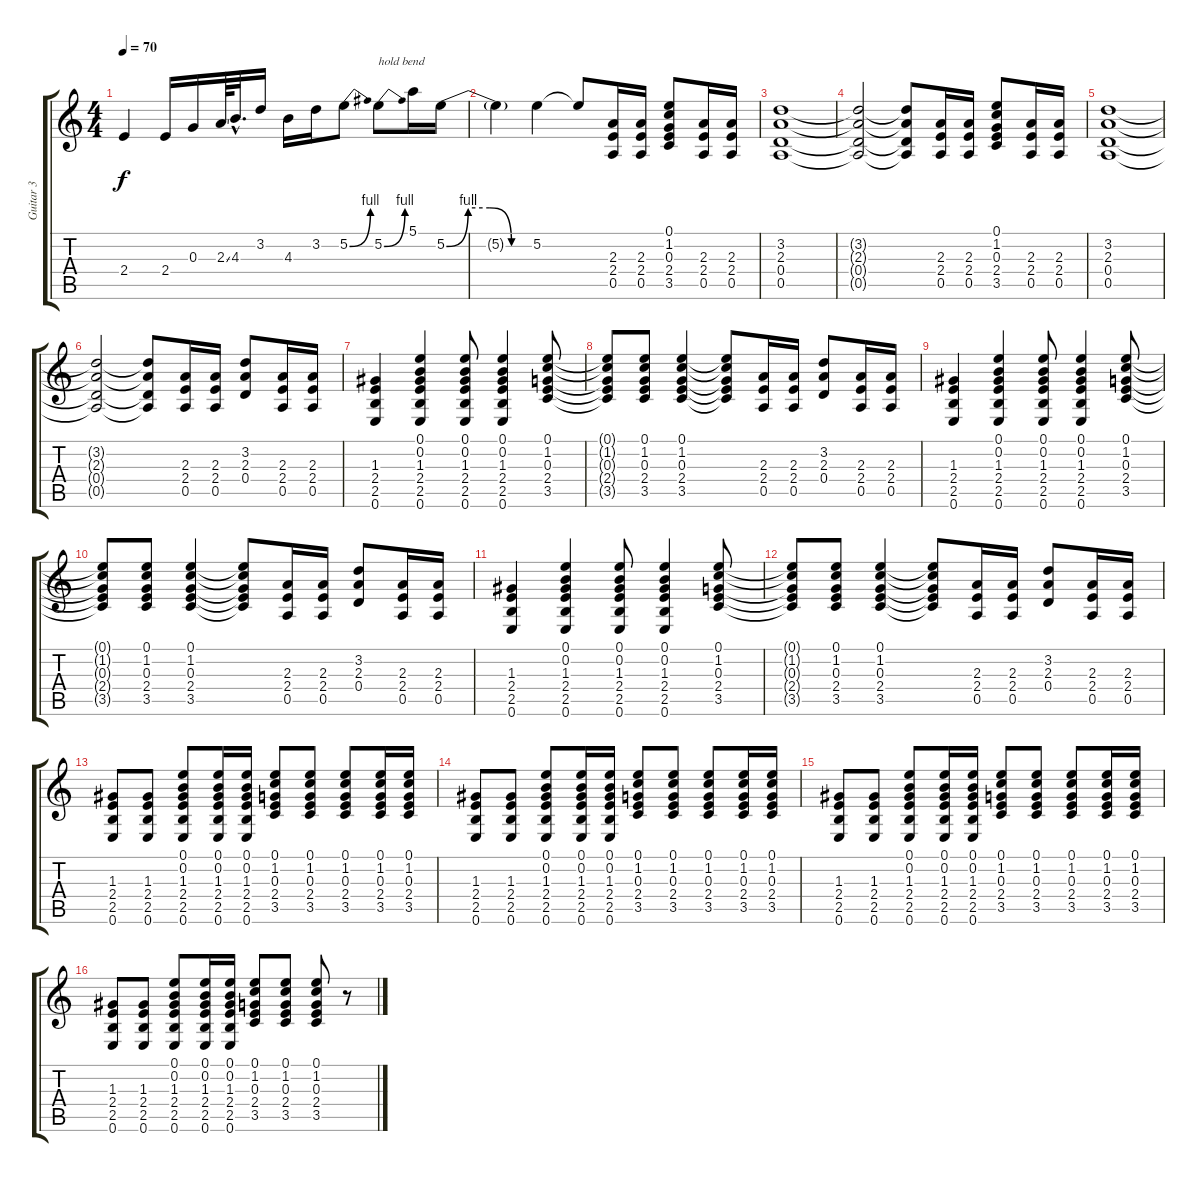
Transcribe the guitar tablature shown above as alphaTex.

\track ("Guitar 3" "Guitar 3") {instrument overdrivenguitar}
\staff {score tabs}
\tuning (E4 B3 G3 D3 A2 E2) {hide}
\ts (4 4)
\tempo 70
\clef g2
\ks c
2.4.4{dy f} 2.4.16 0.3.16 2.3{ss}.64 4.3{hac}.32{d} 3.2.16 4.3.16 3.2.16 5.2{be (bend 0 0 60 4)}.8 5.2{be (bend 0 0 60 4)}.8{txt "hold bend"} 5.1.16 5.2{be (custom 0 0 15 4 30 4 45 0 60 0)}.16 |
5.2{t}.4 5.2.4 5.2{t}.8 (2.3 2.4 0.5).16 (2.3 2.4 0.5).16 (0.1 1.2 0.3 2.4 3.5).8 (2.3 2.4 0.5).16 (2.3 2.4 0.5).16 |
(3.2 2.3 0.4 0.5).1 |
(3.2{t} 2.3{t} 0.4{t} 0.5{t}).2 (3.2{t} 2.3{t} 0.4{t} 0.5{t}).8 (2.3 2.4 0.5).16 (2.3 2.4 0.5).16 (0.1 1.2 0.3 2.4 3.5).8 (2.3 2.4 0.5).16 (2.3 2.4 0.5).16 |
(3.2 2.3 0.4 0.5).1 |
(3.2{t} 2.3{t} 0.4{t} 0.5{t}).2 (3.2{t} 2.3{t} 0.4{t} 0.5{t}).8 (2.3 2.4 0.5).16 (2.3 2.4 0.5).16 (3.2 2.3 0.4).8 (2.3 2.4 0.5).16 (2.3 2.4 0.5).16 |
(1.3 2.4 2.5 0.6).4 (0.1 0.2 1.3 2.4 2.5 0.6).4 (0.1 0.2 1.3 2.4 2.5 0.6).8 (0.1 0.2 1.3 2.4 2.5 0.6).4 (0.1 1.2 0.3 2.4 3.5).8 |
(0.1{t} 1.2{t} 0.3{t} 2.4{t} 3.5{t}).8 (0.1 1.2 0.3 2.4 3.5).8 (0.1 1.2 0.3 2.4 3.5).4 (0.1{t} 1.2{t} 0.3{t} 2.4{t} 3.5{t}).8 (2.3 2.4 0.5).16 (2.3 2.4 0.5).16 (3.2 2.3 0.4).8 (2.3 2.4 0.5).16 (2.3 2.4 0.5).16 |
(1.3 2.4 2.5 0.6).4 (0.1 0.2 1.3 2.4 2.5 0.6).4 (0.1 0.2 1.3 2.4 2.5 0.6).8 (0.1 0.2 1.3 2.4 2.5 0.6).4 (0.1 1.2 0.3 2.4 3.5).8 |
(0.1{t} 1.2{t} 0.3{t} 2.4{t} 3.5{t}).8 (0.1 1.2 0.3 2.4 3.5).8 (0.1 1.2 0.3 2.4 3.5).4 (0.1{t} 1.2{t} 0.3{t} 2.4{t} 3.5{t}).8 (2.3 2.4 0.5).16 (2.3 2.4 0.5).16 (3.2 2.3 0.4).8 (2.3 2.4 0.5).16 (2.3 2.4 0.5).16 |
(1.3 2.4 2.5 0.6).4 (0.1 0.2 1.3 2.4 2.5 0.6).4 (0.1 0.2 1.3 2.4 2.5 0.6).8 (0.1 0.2 1.3 2.4 2.5 0.6).4 (0.1 1.2 0.3 2.4 3.5).8 |
(0.1{t} 1.2{t} 0.3{t} 2.4{t} 3.5{t}).8 (0.1 1.2 0.3 2.4 3.5).8 (0.1 1.2 0.3 2.4 3.5).4 (0.1{t} 1.2{t} 0.3{t} 2.4{t} 3.5{t}).8 (2.3 2.4 0.5).16 (2.3 2.4 0.5).16 (3.2 2.3 0.4).8 (2.3 2.4 0.5).16 (2.3 2.4 0.5).16 |
(1.3 2.4 2.5 0.6).8 (1.3 2.4 2.5 0.6).8 (0.1 0.2 1.3 2.4 2.5 0.6).8 (0.1 0.2 1.3 2.4 2.5 0.6).16 (0.1 0.2 1.3 2.4 2.5 0.6).16 (0.1 1.2 0.3 2.4 3.5).8 (0.1 1.2 0.3 2.4 3.5).8 (0.1 1.2 0.3 2.4 3.5).8 (0.1 1.2 0.3 2.4 3.5).16 (0.1 1.2 0.3 2.4 3.5).16 |
(1.3 2.4 2.5 0.6).8 (1.3 2.4 2.5 0.6).8 (0.1 0.2 1.3 2.4 2.5 0.6).8 (0.1 0.2 1.3 2.4 2.5 0.6).16 (0.1 0.2 1.3 2.4 2.5 0.6).16 (0.1 1.2 0.3 2.4 3.5).8 (0.1 1.2 0.3 2.4 3.5).8 (0.1 1.2 0.3 2.4 3.5).8 (0.1 1.2 0.3 2.4 3.5).16 (0.1 1.2 0.3 2.4 3.5).16 |
(1.3 2.4 2.5 0.6).8 (1.3 2.4 2.5 0.6).8 (0.1 0.2 1.3 2.4 2.5 0.6).8 (0.1 0.2 1.3 2.4 2.5 0.6).16 (0.1 0.2 1.3 2.4 2.5 0.6).16 (0.1 1.2 0.3 2.4 3.5).8 (0.1 1.2 0.3 2.4 3.5).8 (0.1 1.2 0.3 2.4 3.5).8 (0.1 1.2 0.3 2.4 3.5).16 (0.1 1.2 0.3 2.4 3.5).16 |
(1.3 2.4 2.5 0.6).8 (1.3 2.4 2.5 0.6).8 (0.1 0.2 1.3 2.4 2.5 0.6).8 (0.1 0.2 1.3 2.4 2.5 0.6).16 (0.1 0.2 1.3 2.4 2.5 0.6).16 (0.1 1.2 0.3 2.4 3.5).8 (0.1 1.2 0.3 2.4 3.5).8 (0.1 1.2 0.3 2.4 3.5).8 r.8
